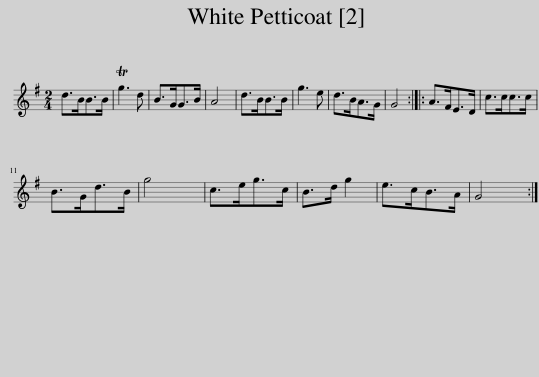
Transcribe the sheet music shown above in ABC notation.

X:1
L:1/8
M:2/4
I:linebreak $
K:G
V:1 treble
V:1
 d>BB>B | Tg3 d | B>GG>B | A4 | d>BB>B | %5
 g3 e | d>BA>G | G4 :: A>FE>D | c>cc>c |$ %10
 B>Gd>B | g4 | c>eg>c | B>d g2 | e>cB>A | %15
 G4 :| %16
